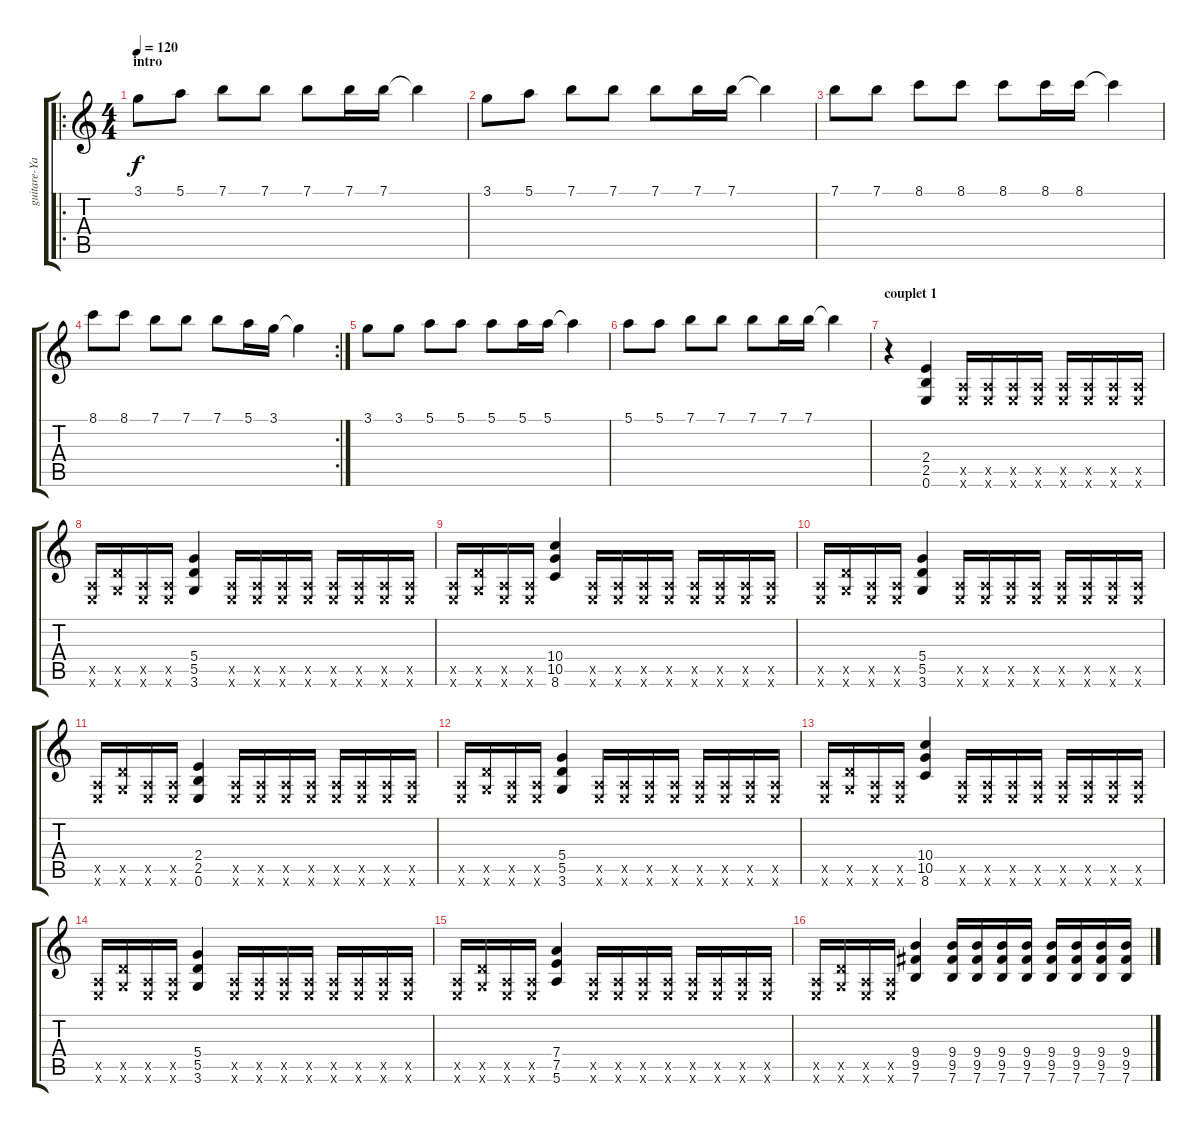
\track ("guitare-Yann" "guitare-Ya") {instrument distortionguitar}
\staff {score tabs}
\tuning (E4 B3 G3 D3 A2 E2) {hide}
\ro
\ts (4 4)
\section ("" "intro")
\tempo 120
\clef g2
\ks c
3.1.8{dy f instrument distortionguitar} 5.1.8 7.1.8 7.1.8 7.1.8 7.1.16 7.1.16 7.1{t}.4 |
3.1.8 5.1.8 7.1.8 7.1.8 7.1.8 7.1.16 7.1.16 7.1{t}.4 |
7.1.8 7.1.8 8.1.8 8.1.8 8.1.8 8.1.16 8.1.16 8.1{t}.4 |
\rc 2
8.1.8 8.1.8 7.1.8 7.1.8 7.1.8 5.1.16 3.1.16 3.1{t}.4 |
3.1.8 3.1.8 5.1.8 5.1.8 5.1.8 5.1.16 5.1.16 5.1{t}.4 |
5.1.8 5.1.8 7.1.8 7.1.8 7.1.8 7.1.16 7.1.16 7.1{t}.4 |
\section ("" "couplet 1")
r.4 (2.4 2.5 0.6).4 (0.5{x} 0.6{x}).16 (0.5{x} 0.6{x}).16 (0.5{x} 0.6{x}).16 (0.5{x} 0.6{x}).16 (0.5{x} 0.6{x}).16 (0.5{x} 0.6{x}).16 (0.5{x} 0.6{x}).16 (0.5{x} 0.6{x}).16 |
(0.5{x} 0.6{x}).16 (5.5{x} 3.6{x}).16 (0.5{x} 0.6{x}).16 (0.5{x} 0.6{x}).16 (5.4 5.5 3.6).4 (0.5{x} 0.6{x}).16 (0.5{x} 0.6{x}).16 (0.5{x} 0.6{x}).16 (0.5{x} 0.6{x}).16 (0.5{x} 0.6{x}).16 (0.5{x} 0.6{x}).16 (0.5{x} 0.6{x}).16 (0.5{x} 0.6{x}).16 |
(0.5{x} 0.6{x}).16 (5.5{x} 3.6{x}).16 (0.5{x} 0.6{x}).16 (0.5{x} 0.6{x}).16 (10.4 10.5 8.6).4 (0.5{x} 0.6{x}).16 (0.5{x} 0.6{x}).16 (0.5{x} 0.6{x}).16 (0.5{x} 0.6{x}).16 (0.5{x} 0.6{x}).16 (0.5{x} 0.6{x}).16 (0.5{x} 0.6{x}).16 (0.5{x} 0.6{x}).16 |
(0.5{x} 0.6{x}).16 (5.5{x} 3.6{x}).16 (0.5{x} 0.6{x}).16 (0.5{x} 0.6{x}).16 (5.4 5.5 3.6).4 (0.5{x} 0.6{x}).16 (0.5{x} 0.6{x}).16 (0.5{x} 0.6{x}).16 (0.5{x} 0.6{x}).16 (0.5{x} 0.6{x}).16 (0.5{x} 0.6{x}).16 (0.5{x} 0.6{x}).16 (0.5{x} 0.6{x}).16 |
(0.5{x} 0.6{x}).16 (5.5{x} 3.6{x}).16 (0.5{x} 0.6{x}).16 (0.5{x} 0.6{x}).16 (2.4 2.5 0.6).4 (0.5{x} 0.6{x}).16 (0.5{x} 0.6{x}).16 (0.5{x} 0.6{x}).16 (0.5{x} 0.6{x}).16 (0.5{x} 0.6{x}).16 (0.5{x} 0.6{x}).16 (0.5{x} 0.6{x}).16 (0.5{x} 0.6{x}).16 |
(0.5{x} 0.6{x}).16 (5.5{x} 3.6{x}).16 (0.5{x} 0.6{x}).16 (0.5{x} 0.6{x}).16 (5.4 5.5 3.6).4 (0.5{x} 0.6{x}).16 (0.5{x} 0.6{x}).16 (0.5{x} 0.6{x}).16 (0.5{x} 0.6{x}).16 (0.5{x} 0.6{x}).16 (0.5{x} 0.6{x}).16 (0.5{x} 0.6{x}).16 (0.5{x} 0.6{x}).16 |
(0.5{x} 0.6{x}).16 (5.5{x} 3.6{x}).16 (0.5{x} 0.6{x}).16 (0.5{x} 0.6{x}).16 (10.4 10.5 8.6).4 (0.5{x} 0.6{x}).16 (0.5{x} 0.6{x}).16 (0.5{x} 0.6{x}).16 (0.5{x} 0.6{x}).16 (0.5{x} 0.6{x}).16 (0.5{x} 0.6{x}).16 (0.5{x} 0.6{x}).16 (0.5{x} 0.6{x}).16 |
(0.5{x} 0.6{x}).16 (5.5{x} 3.6{x}).16 (0.5{x} 0.6{x}).16 (0.5{x} 0.6{x}).16 (5.4 5.5 3.6).4 (0.5{x} 0.6{x}).16 (0.5{x} 0.6{x}).16 (0.5{x} 0.6{x}).16 (0.5{x} 0.6{x}).16 (0.5{x} 0.6{x}).16 (0.5{x} 0.6{x}).16 (0.5{x} 0.6{x}).16 (0.5{x} 0.6{x}).16 |
(0.5{x} 0.6{x}).16 (5.5{x} 3.6{x}).16 (0.5{x} 0.6{x}).16 (0.5{x} 0.6{x}).16 (7.4 7.5 5.6).4 (0.5{x} 0.6{x}).16 (0.5{x} 0.6{x}).16 (0.5{x} 0.6{x}).16 (0.5{x} 0.6{x}).16 (0.5{x} 0.6{x}).16 (0.5{x} 0.6{x}).16 (0.5{x} 0.6{x}).16 (0.5{x} 0.6{x}).16 |
(0.5{x} 0.6{x}).16 (5.5{x} 3.6{x}).16 (0.5{x} 0.6{x}).16 (0.5{x} 0.6{x}).16 (9.4 9.5 7.6).4 (9.4 9.5 7.6).16 (9.4 9.5 7.6).16 (9.4 9.5 7.6).16 (9.4 9.5 7.6).16 (9.4 9.5 7.6).16 (9.4 9.5 7.6).16 (9.4 9.5 7.6).16 (9.4 9.5 7.6).16
